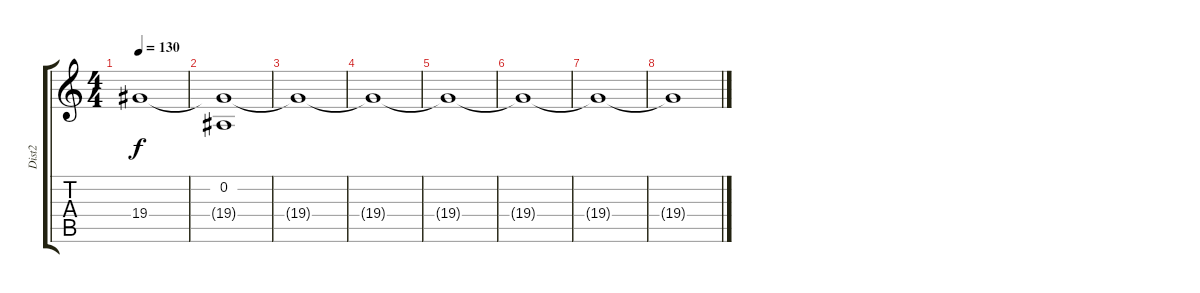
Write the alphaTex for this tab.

\track ("Dist2" "Dist2") {instrument synthstrings1}
\staff {score tabs}
\tuning (Eb4 Bb3 Gb3 Db3 Ab2 Eb2) {hide}
\ts (4 4)
\tempo 130
\clef g2
\ks c
19.4.1{dy f} |
(0.2 19.4{t}).1 |
19.4{t}.1 |
19.4{t}.1 |
19.4{t}.1{volume 0} |
19.4{t}.1 |
19.4{t}.1 |
19.4{t}.1
